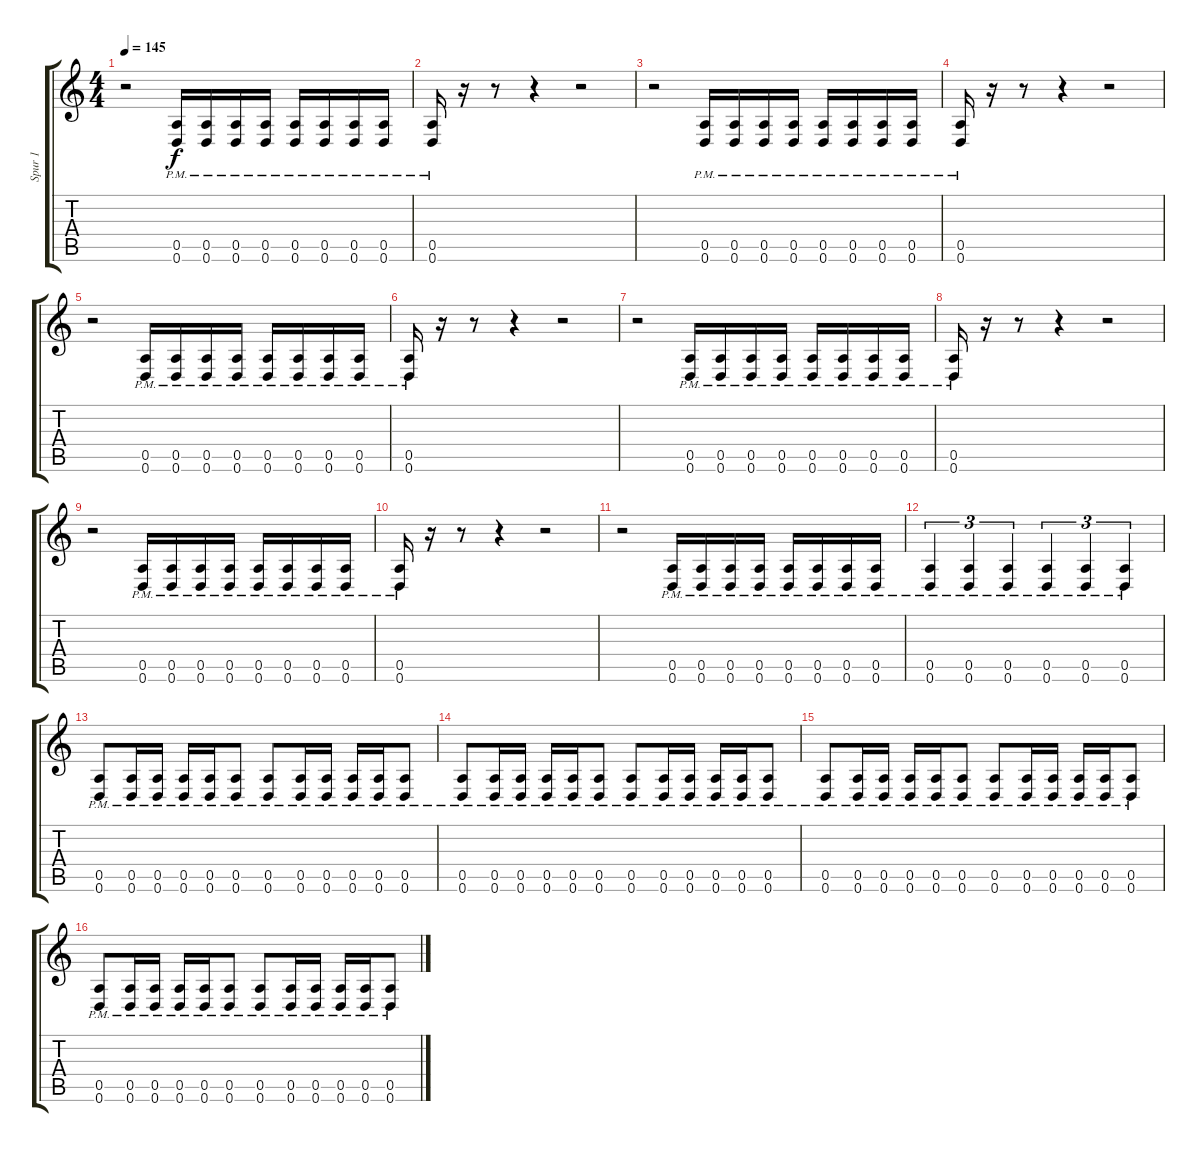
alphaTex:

\track ("Spur 1" "Spur 1") {instrument distortionguitar}
\staff {score tabs}
\tuning (E4 B3 G3 D3 A2 D2) {hide}
\ts (4 4)
\tempo 145
\clef g2
\ks c
r.2{dy f} (0.5{pm} 0.6{pm}).16 (0.5{pm} 0.6{pm}).16 (0.5{pm} 0.6{pm}).16 (0.5{pm} 0.6{pm}).16 (0.5{pm} 0.6{pm}).16 (0.5{pm} 0.6{pm}).16 (0.5{pm} 0.6{pm}).16 (0.5{pm} 0.6{pm}).16 |
(0.5{pm} 0.6{pm}).16 r.16 r.8 r.4 r.2 |
r.2 (0.5{pm} 0.6{pm}).16 (0.5{pm} 0.6{pm}).16 (0.5{pm} 0.6{pm}).16 (0.5{pm} 0.6{pm}).16 (0.5{pm} 0.6{pm}).16 (0.5{pm} 0.6{pm}).16 (0.5{pm} 0.6{pm}).16 (0.5{pm} 0.6{pm}).16 |
(0.5{pm} 0.6{pm}).16 r.16 r.8 r.4 r.2 |
r.2 (0.5{pm} 0.6{pm}).16 (0.5{pm} 0.6{pm}).16 (0.5{pm} 0.6{pm}).16 (0.5{pm} 0.6{pm}).16 (0.5{pm} 0.6{pm}).16 (0.5{pm} 0.6{pm}).16 (0.5{pm} 0.6{pm}).16 (0.5{pm} 0.6{pm}).16 |
(0.5{pm} 0.6{pm}).16 r.16 r.8 r.4 r.2 |
r.2 (0.5{pm} 0.6{pm}).16 (0.5{pm} 0.6{pm}).16 (0.5{pm} 0.6{pm}).16 (0.5{pm} 0.6{pm}).16 (0.5{pm} 0.6{pm}).16 (0.5{pm} 0.6{pm}).16 (0.5{pm} 0.6{pm}).16 (0.5{pm} 0.6{pm}).16 |
(0.5{pm} 0.6{pm}).16 r.16 r.8 r.4 r.2 |
r.2 (0.5{pm} 0.6{pm}).16 (0.5{pm} 0.6{pm}).16 (0.5{pm} 0.6{pm}).16 (0.5{pm} 0.6{pm}).16 (0.5{pm} 0.6{pm}).16 (0.5{pm} 0.6{pm}).16 (0.5{pm} 0.6{pm}).16 (0.5{pm} 0.6{pm}).16 |
(0.5{pm} 0.6{pm}).16 r.16 r.8 r.4 r.2 |
r.2 (0.5{pm} 0.6{pm}).16 (0.5{pm} 0.6{pm}).16 (0.5{pm} 0.6{pm}).16 (0.5{pm} 0.6{pm}).16 (0.5{pm} 0.6{pm}).16 (0.5{pm} 0.6{pm}).16 (0.5{pm} 0.6{pm}).16 (0.5{pm} 0.6{pm}).16 |
(0.5{pm} 0.6{pm}).4{tu (3 2)} (0.5{pm} 0.6{pm}).4{tu (3 2)} (0.5{pm} 0.6{pm}).4{tu (3 2)} (0.5{pm} 0.6{pm}).4{tu (3 2)} (0.5{pm} 0.6{pm}).4{tu (3 2)} (0.5{pm} 0.6{pm}).4{tu (3 2)} |
(0.5{pm} 0.6{pm}).8 (0.5{pm} 0.6{pm}).16 (0.5{pm} 0.6{pm}).16 (0.5{pm} 0.6{pm}).16 (0.5{pm} 0.6{pm}).16 (0.5{pm} 0.6{pm}).8 (0.5{pm} 0.6{pm}).8 (0.5{pm} 0.6{pm}).16 (0.5{pm} 0.6{pm}).16 (0.5{pm} 0.6{pm}).16 (0.5{pm} 0.6{pm}).16 (0.5{pm} 0.6{pm}).8 |
(0.5{pm} 0.6{pm}).8 (0.5{pm} 0.6{pm}).16 (0.5{pm} 0.6{pm}).16 (0.5{pm} 0.6{pm}).16 (0.5{pm} 0.6{pm}).16 (0.5{pm} 0.6{pm}).8 (0.5{pm} 0.6{pm}).8 (0.5{pm} 0.6{pm}).16 (0.5{pm} 0.6{pm}).16 (0.5{pm} 0.6{pm}).16 (0.5{pm} 0.6{pm}).16 (0.5{pm} 0.6{pm}).8 |
(0.5{pm} 0.6{pm}).8 (0.5{pm} 0.6{pm}).16 (0.5{pm} 0.6{pm}).16 (0.5{pm} 0.6{pm}).16 (0.5{pm} 0.6{pm}).16 (0.5{pm} 0.6{pm}).8 (0.5{pm} 0.6{pm}).8 (0.5{pm} 0.6{pm}).16 (0.5{pm} 0.6{pm}).16 (0.5{pm} 0.6{pm}).16 (0.5{pm} 0.6{pm}).16 (0.5{pm} 0.6{pm}).8 |
(0.5{pm} 0.6{pm}).8 (0.5{pm} 0.6{pm}).16 (0.5{pm} 0.6{pm}).16 (0.5{pm} 0.6{pm}).16 (0.5{pm} 0.6{pm}).16 (0.5{pm} 0.6{pm}).8 (0.5{pm} 0.6{pm}).8 (0.5{pm} 0.6{pm}).16 (0.5{pm} 0.6{pm}).16 (0.5{pm} 0.6{pm}).16 (0.5{pm} 0.6{pm}).16 (0.5{pm} 0.6{pm}).8
